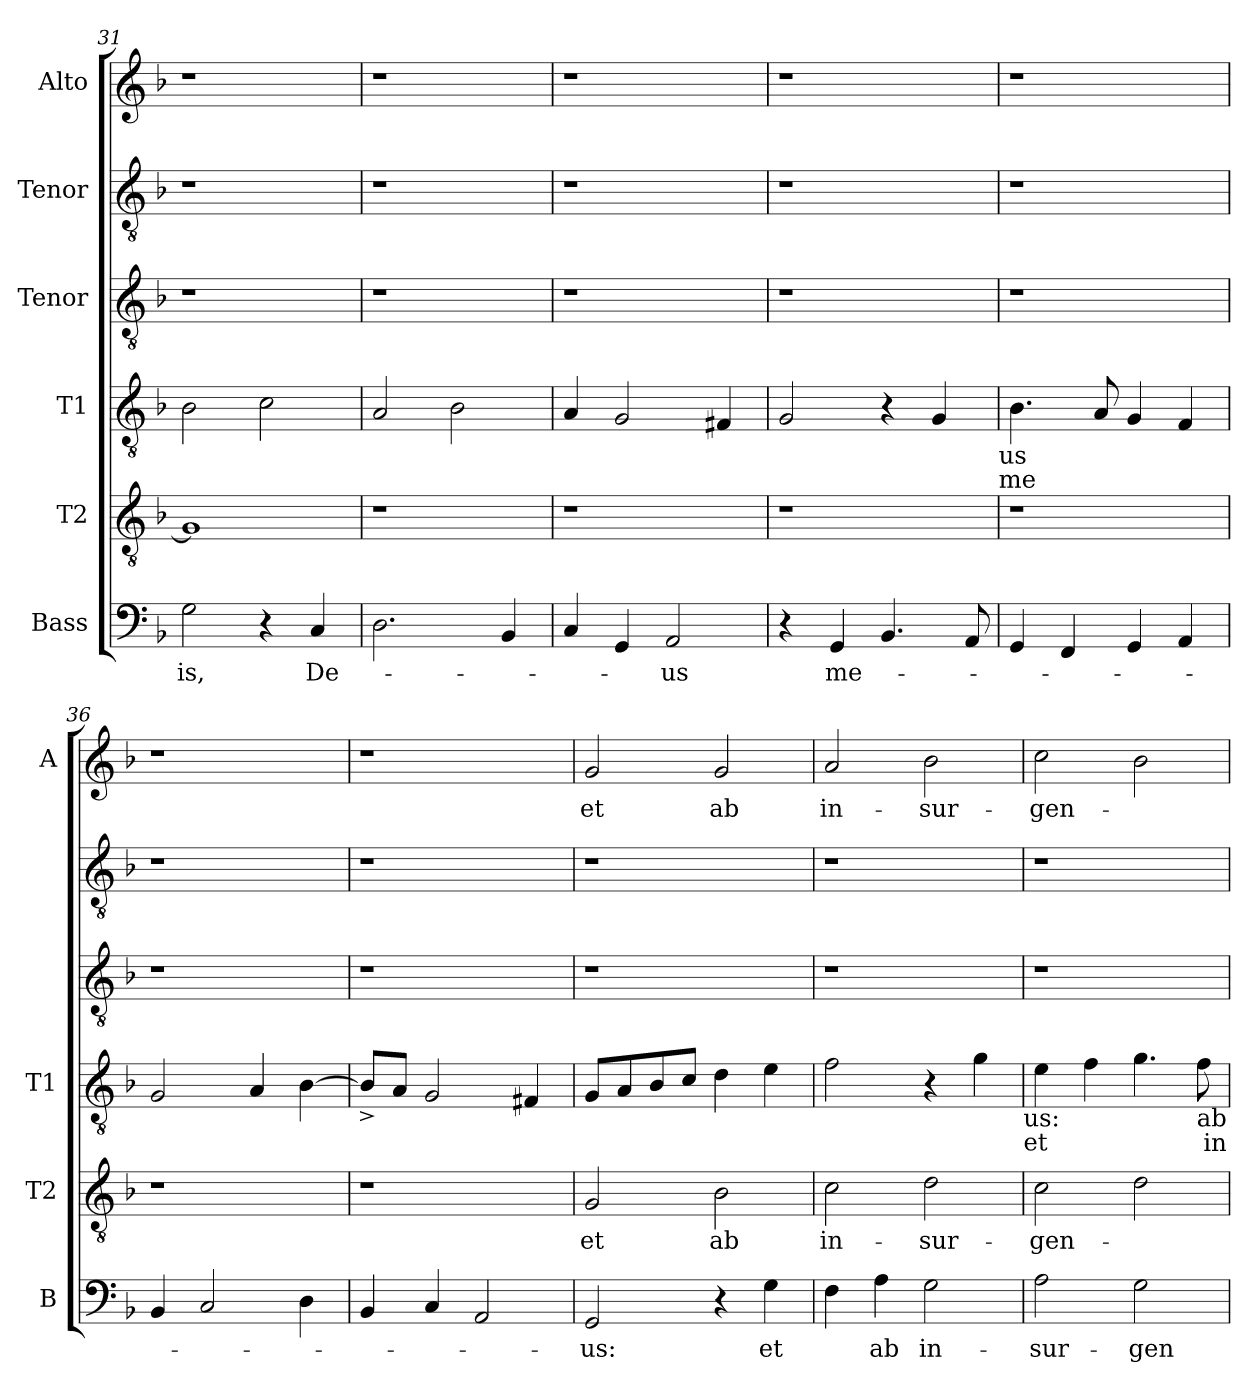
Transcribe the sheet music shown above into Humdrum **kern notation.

**kern	**text	**kern	**text	**kern	**kern	**kern	**kern	**text
*part6	*part6	*part5	*part5	*part4	*part3	*part2	*part1	*part1
*staff6	*staff6	*staff5	*staff5	*staff4	*staff3	*staff2	*staff1	*staff1
*I"Bass	*	*I"T2	*	*I"T1	*I"Tenor	*I"Tenor	*I"Alto	*
*I'B	*	*I'T2	*	*I'T1	*	*	*I'A	*
*clefF4	*	*clefGv2	*	*clefGv2	*clefGv2	*clefGv2	*clefG2	*
*k[b-]	*	*k[b-]	*	*k[b-]	*k[b-]	*k[b-]	*k[b-]	*
*F:	*	*F:	*	*F:	*F:	*F:	*F:	*
=31	=31	=31	=31	=31	=31	=31	=31	=31
!	!LO:LY:b	!	!	!	!	!	!	!
2G\	-is,	1G]	.	2B-\	1r	1r	1r	.
4r	.	.	.	2c\	.	.	.	.
!	!LO:LY:b	!	!	!	!	!	!	!
4C/	De-	.	.	.	.	.	.	.
=32	=32	=32	=32	=32	=32	=32	=32	=32
2.D\	.	1r	.	2A/	1r	1r	1r	.
.	.	.	.	2B-\	.	.	.	.
4BB-/	.	.	.	.	.	.	.	.
!!LO:LB:g=z
=33	=33	=33	=33	=33	=33	=33	=33	=33
4C/	.	1r	.	4A/	1r	1r	1r	.
4GG/	.	.	.	2G/	.	.	.	.
!	!LO:LY:b	!	!	!	!	!	!	!
2AA/	-us	.	.	.	.	.	.	.
.	.	.	.	4F#/	.	.	.	.
=34	=34	=34	=34	=34	=34	=34	=34	=34
4r	.	1r	.	2G/	1r	1r	1r	.
!	!LO:LY:b	!	!	!	!	!	!	!
4GG/	me-	.	.	.	.	.	.	.
4.BB-/	.	.	.	4r	.	.	.	.
.	.	.	.	4G/	.	.	.	.
8AA/	.	.	.	.	.	.	.	.
!	!	!	!	!LO:TX:b:t=us	!	!	!	!
!	!	!	!	!LO:TX:b:t=me	!	!	!	!
=35	=35	=35	=35	=35	=35	=35	=35	=35
4GG/	.	1r	.	4.B-\	1r	1r	1r	.
4FF/	.	.	.	.	.	.	.	.
.	.	.	.	8A/	.	.	.	.
4GG/	.	.	.	4G/	.	.	.	.
4AA/	.	.	.	4F/	.	.	.	.
=36	=36	=36	=36	=36	=36	=36	=36	=36
4BB-/	.	1r	.	2G/	1r	1r	1r	.
2C/	.	.	.	.	.	.	.	.
.	.	.	.	4A/	.	.	.	.
4D\	.	.	.	[>4B-\	.	.	.	.
=37	=37	=37	=37	=37	=37	=37	=37	=37
4BB-/	.	1r	.	8B-^</L]	1r	1r	1r	.
.	.	.	.	8A/J	.	.	.	.
4C/	.	.	.	2G/	.	.	.	.
2AA/	.	.	.	.	.	.	.	.
.	.	.	.	4F#/	.	.	.	.
=38	=38	=38	=38	=38	=38	=38	=38	=38
!	!LO:LY:b	!	!LO:LY:b	!	!	!	!	!LO:LY:b
2GG/	-us:	2G/	et	8G/L	1r	1r	2g/	et
.	.	.	.	8A/	.	.	.	.
.	.	.	.	8B-/	.	.	.	.
.	.	.	.	8c/J	.	.	.	.
!	!	!	!LO:LY:b	!	!	!	!	!LO:LY:b
4r	.	2B-\	ab	4d\	.	.	2g/	ab
!	!LO:LY:b	!	!	!	!	!	!	!
4G\	et	.	.	4e\	.	.	.	.
!!LO:PB:g=z
=39	=39	=39	=39	=39	=39	=39	=39	=39
!	!	!	!LO:LY:b	!	!	!	!	!LO:LY:b
4F\	.	2c\	in-	2f\	1r	1r	2a/	in-
!	!LO:LY:b	!	!	!	!	!	!	!
4A\	ab	.	.	.	.	.	.	.
!	!LO:LY:b	!	!LO:LY:b	!	!	!	!	!LO:LY:b
2G\	in-	2d\	-sur-	4r	.	.	2b-\	-sur-
.	.	.	.	4g\	.	.	.	.
!	!	!	!	!LO:TX:b:t=us&colon;	!	!	!	!
!	!	!	!	!LO:TX:b:t=et	!	!	!	!
=40	=40	=40	=40	=40	=40	=40	=40	=40
!	!LO:LY:b	!	!LO:LY:b	!	!	!	!	!LO:LY:b
2A\	-sur-	2c\	-gen-	4e\	1r	1r	2cc\	-gen-
.	.	.	.	4f\	.	.	.	.
!	!LO:LY:b	!	!	!	!	!	!	!
2G\	-gen-	2d\	.	4.g\	.	.	2b-\	.
.	.	.	.	8f\	.	.	.	.
!	!	!	!	!LO:TX:b:t=ab	!	!	!	!
!	!	!	!	!LO:TX:b:t=in	!	!	!	!
=	=	=	=	=	=	=	=	=
*-	*-	*-	*-	*-	*-	*-	*-	*-
